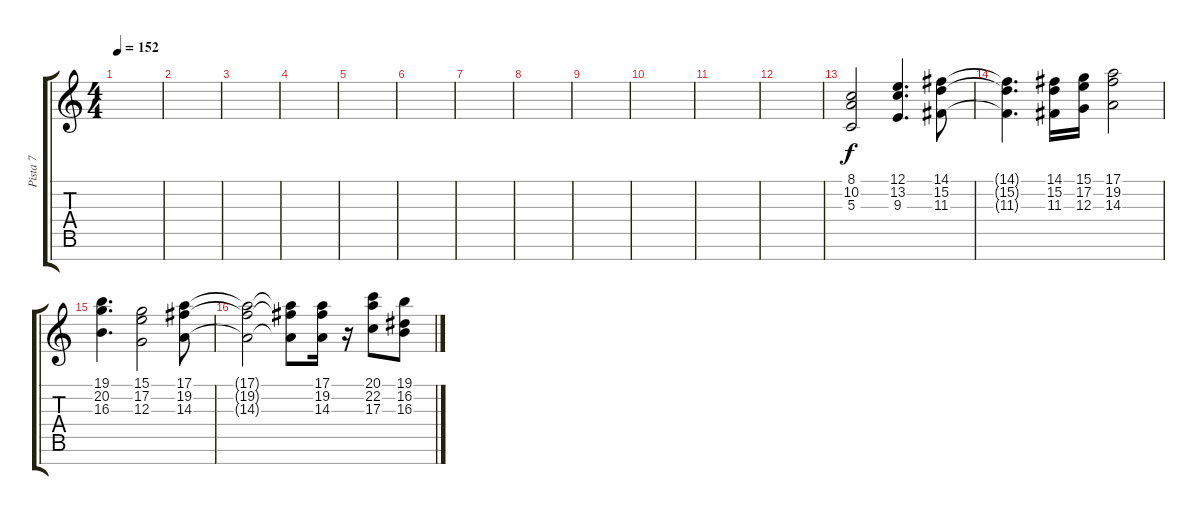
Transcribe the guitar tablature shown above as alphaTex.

\track ("Pista 7" "Pista 7") {instrument stringensemble1}
\staff {score tabs}
\tuning (E4 B3 G3 D3 A2 E2 B1) {hide}
\ts (4 4)
\tempo 152
\clef g2
\ks c
|
|
|
|
|
|
|
|
|
|
|
|
(8.1 10.2 5.3).2{volume 12} (12.1 13.2 9.3).4{d} (14.1 15.2 11.3).8 |
(14.1{t} 15.2{t} 11.3{t}).4{d} (14.1 15.2 11.3).16 (15.1 17.2 12.3).16 (17.1 19.2 14.3).2 |
(19.1 20.2 16.3).4{d} (15.1 17.2 12.3).2 (17.1 19.2 14.3).8 |
(17.1{t} 19.2{t} 14.3{t}).2 (17.1{t} 19.2{t} 14.3{t}).8 (17.1 19.2 14.3).16 r.16 (20.1 22.2 17.3).8 (19.1 16.2 16.3).8
